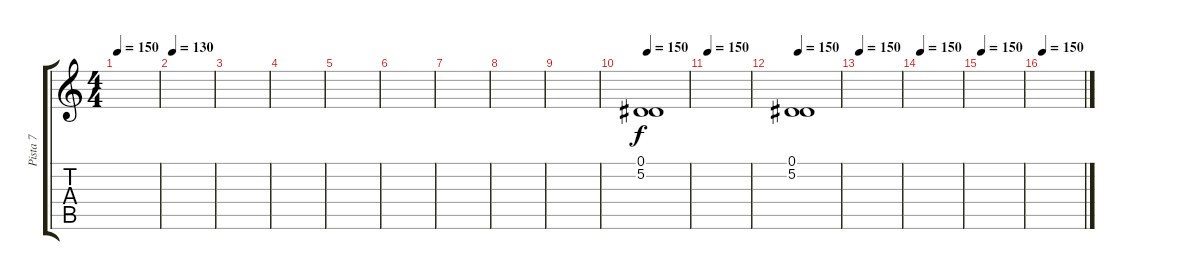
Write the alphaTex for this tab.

\track ("Pista 7" "Pista 7") {instrument orchestrahit}
\staff {score tabs}
\tuning (Eb4 Bb3 Gb3 Db3 Ab2 Eb2) {hide}
\ts (4 4)
\tempo 150
\clef g2
\ks c
|
\tempo 130
|
|
|
|
|
|
|
|
\tempo 150
(0.1 5.2).1 |
\tempo 150
|
\tempo 150
(0.1 5.2).1 |
\tempo 150
|
\tempo 150
|
\tempo 150
|
\tempo 150
